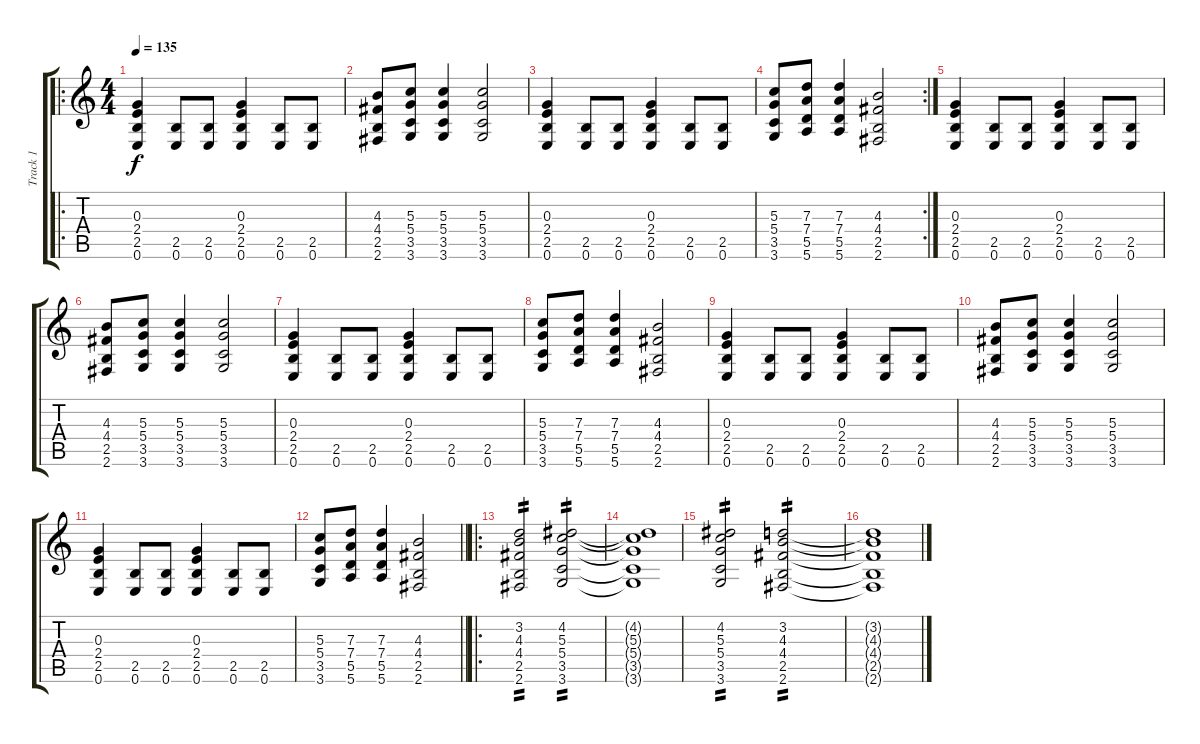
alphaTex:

\track ("Track 1" "Track 1") {instrument overdrivenguitar}
\staff {score tabs}
\tuning (E4 B3 G3 D3 A2 E2) {hide}
\ro
\ts (4 4)
\tempo 135
\clef g2
\ks c
(0.3 2.4 2.5 0.6).4{dy f} (2.5 0.6).8 (2.5 0.6).8 (0.3 2.4 2.5 0.6).4 (2.5 0.6).8 (2.5 0.6).8 |
(4.3 4.4 2.5 2.6).8 (5.3 5.4 3.5 3.6).8 (5.3 5.4 3.5 3.6).4 (5.3 5.4 3.5 3.6).2 |
(0.3 2.4 2.5 0.6).4 (2.5 0.6).8 (2.5 0.6).8 (0.3 2.4 2.5 0.6).4 (2.5 0.6).8 (2.5 0.6).8 |
\rc 2
(5.3 5.4 3.5 3.6).8 (7.3 7.4 5.5 5.6).8 (7.3 7.4 5.5 5.6).4 (4.3 4.4 2.5 2.6).2 |
(0.3 2.4 2.5 0.6).4 (2.5 0.6).8 (2.5 0.6).8 (0.3 2.4 2.5 0.6).4 (2.5 0.6).8 (2.5 0.6).8 |
(4.3 4.4 2.5 2.6).8 (5.3 5.4 3.5 3.6).8 (5.3 5.4 3.5 3.6).4 (5.3 5.4 3.5 3.6).2 |
(0.3 2.4 2.5 0.6).4 (2.5 0.6).8 (2.5 0.6).8 (0.3 2.4 2.5 0.6).4 (2.5 0.6).8 (2.5 0.6).8 |
(5.3 5.4 3.5 3.6).8 (7.3 7.4 5.5 5.6).8 (7.3 7.4 5.5 5.6).4 (4.3 4.4 2.5 2.6).2 |
(0.3 2.4 2.5 0.6).4 (2.5 0.6).8 (2.5 0.6).8 (0.3 2.4 2.5 0.6).4 (2.5 0.6).8 (2.5 0.6).8 |
(4.3 4.4 2.5 2.6).8 (5.3 5.4 3.5 3.6).8 (5.3 5.4 3.5 3.6).4 (5.3 5.4 3.5 3.6).2 |
(0.3 2.4 2.5 0.6).4 (2.5 0.6).8 (2.5 0.6).8 (0.3 2.4 2.5 0.6).4 (2.5 0.6).8 (2.5 0.6).8 |
\barLineRight lightlight
(5.3 5.4 3.5 3.6).8 (7.3 7.4 5.5 5.6).8 (7.3 7.4 5.5 5.6).4 (4.3 4.4 2.5 2.6).2 |
\ro
(3.2 4.3 4.4 2.5 2.6).2{tp 2} (4.2 5.3 5.4 3.5 3.6).2{tp 2} |
(4.2{t} 5.3{t} 5.4{t} 3.5{t} 3.6{t}).1 |
(4.2 5.3 5.4 3.5 3.6).2{tp 2} (3.2 4.3 4.4 2.5 2.6).2{tp 2} |
(3.2{t} 4.3{t} 4.4{t} 2.5{t} 2.6{t}).1
